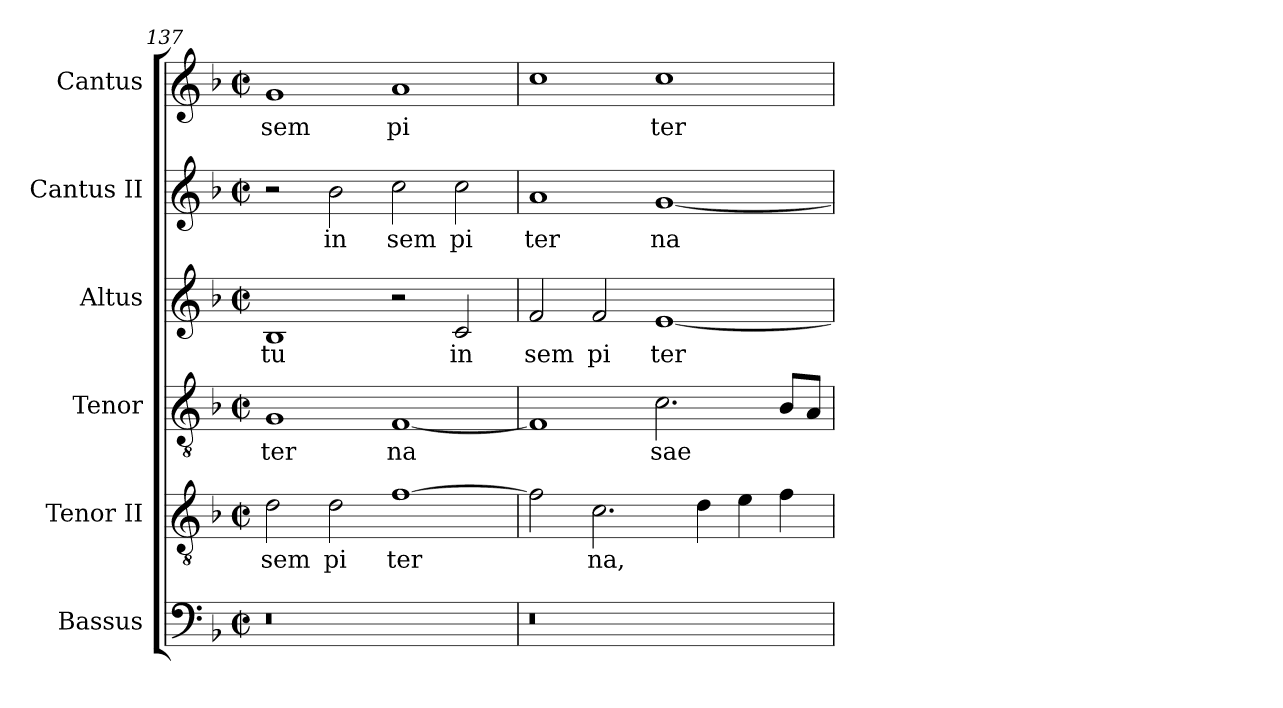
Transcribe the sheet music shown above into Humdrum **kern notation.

**kern	**kern	**text	**kern	**text	**kern	**text	**kern	**text	**kern	**text
*part6	*part5	*part5	*part4	*part4	*part3	*part3	*part2	*part2	*part1	*part1
*staff6	*staff5	*staff5	*staff4	*staff4	*staff3	*staff3	*staff2	*staff2	*staff1	*staff1
*I"Bassus	*I"Tenor II	*	*I"Tenor	*	*I"Altus	*	*I"Cantus II	*	*I"Cantus	*
*I'Bassus	*	*	*I'Tenor	*	*I'Altus	*	*I'Cantus II	*	*	*
*clefF4	*clefGv2	*	*clefGv2	*	*clefG2	*	*clefG2	*	*clefG2	*
*k[b-]	*k[b-]	*	*k[b-]	*	*k[b-]	*	*k[b-]	*	*k[b-]	*
*F:	*F:	*	*F:	*	*F:	*	*F:	*	*F:	*
*M2/2	*M2/2	*	*M2/2	*	*M2/2	*	*M2/2	*	*M2/2	*
*met(c|)	*met(c|)	*	*met(c|)	*	*met(c|)	*	*met(c|)	*	*met(c|)	*
=137	=137	=137	=137	=137	=137	=137	=137	=137	=137	=137
!	!	!LO:LY:b:cj	!	!LO:LY:b:cj	!	!LO:LY:b:cj	!	!	!	!LO:LY:b:cj
0r	2d\	sem	1G	ter	1B-	tu	2r	.	1g	sem
!	!	!LO:LY:b:cj	!	!	!	!	!	!LO:LY:b:cj	!	!
.	2d\	pi	.	.	.	.	2b-\	in	.	.
!	!	!LO:LY:b:cj	!	!LO:LY:b:cj	!	!	!	!LO:LY:b:cj	!	!LO:LY:b:cj
.	[>1f	ter	[<1F	na	2r	.	2cc\	sem	1a	pi
!	!	!	!	!	!	!LO:LY:b:cj	!	!LO:LY:b:cj	!	!
.	.	.	.	.	2c/	in	2cc\	pi	.	.
=138	=138	=138	=138	=138	=138	=138	=138	=138	=138	=138
!	!	!	!	!	!	!LO:LY:b:cj	!	!LO:LY:b:cj	!	!
0r	2f\]	.	1F]	.	2f/	sem	1a	ter	1cc	.
!	!	!LO:LY:b	!	!	!	!LO:LY:b:cj	!	!	!	!
.	2.c\	na,	.	.	2f/	pi	.	.	.	.
!	!	!	!	!LO:LY:b	!	!LO:LY:b:cj	!	!LO:LY:b:cj	!	!LO:LY:b:cj
.	.	.	2.c\	sae	[<1e	ter	[<1g	na	1cc	ter
.	4d\	.	.	.	.	.	.	.	.	.
.	4e\	.	.	.	.	.	.	.	.	.
.	4f\	.	8B-/L	.	.	.	.	.	.	.
.	.	.	8A/J	.	.	.	.	.	.	.
=	=	=	=	=	=	=	=	=	=	=
*-	*-	*-	*-	*-	*-	*-	*-	*-	*-	*-
